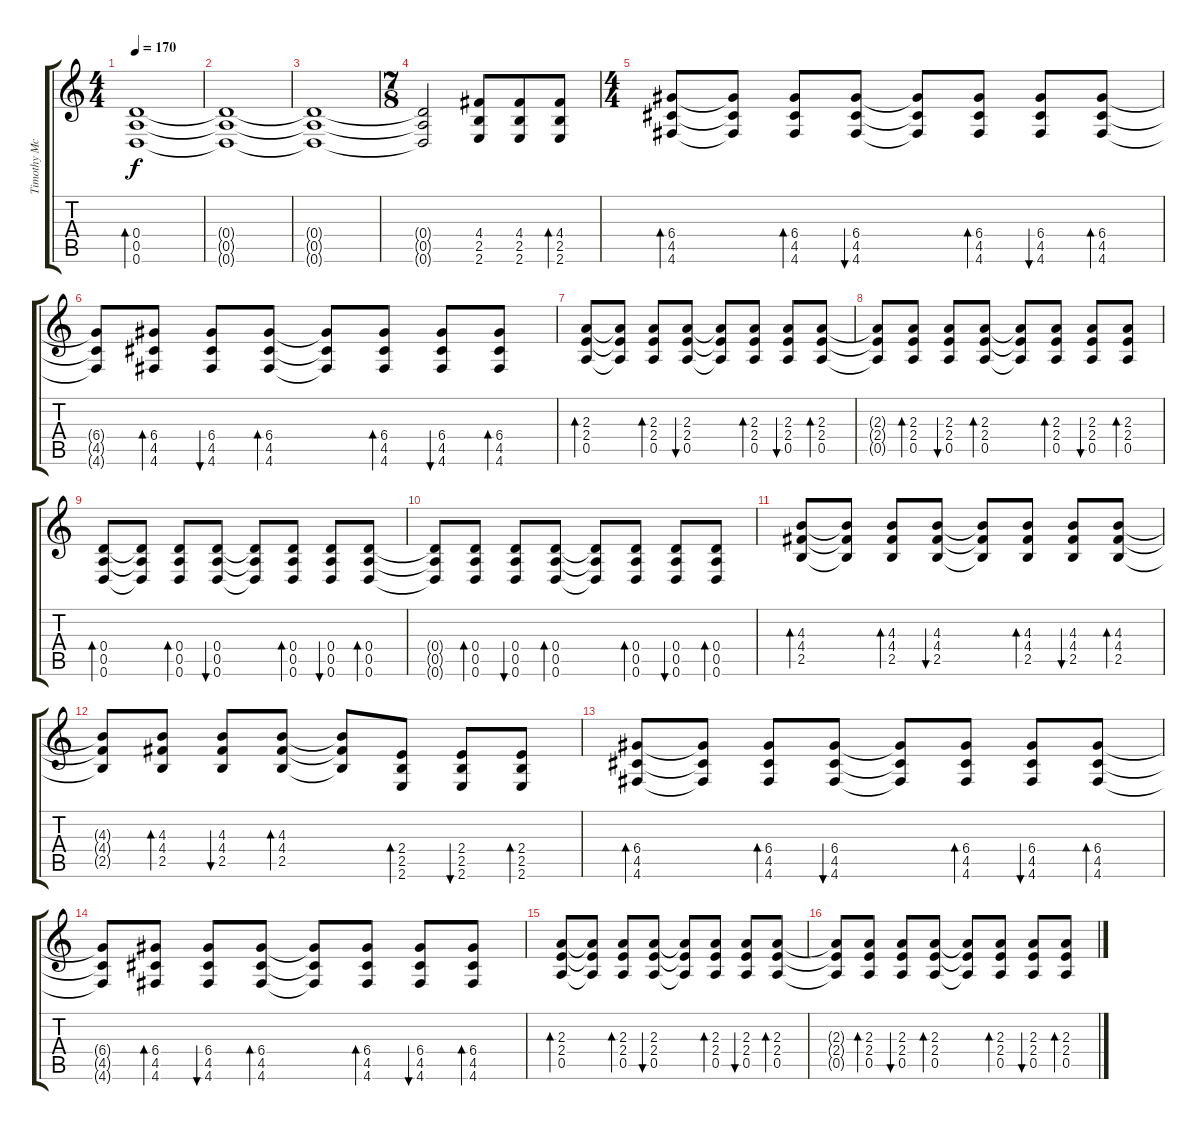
\track ("Timothy McTague (Lead Guitar)" "Timothy Mc") {instrument distortionguitar}
\staff {score tabs}
\tuning (E4 B3 G3 D3 A2 D2) {hide}
\ts (4 4)
\tempo 170
\clef g2
\ks c
(0.4 0.5 0.6).1{bd 60 dy f} |
(0.4{t} 0.5{t} 0.6{t}).1 |
(0.4{t} 0.5{t} 0.6{t}).1 |
\ts (7 8)
(0.4{t} 0.5{t} 0.6{t}).2 (4.4 2.5 2.6).8 (4.4 2.5 2.6).8 (4.4 2.5 2.6).8{bd 60} |
\ts (4 4)
(6.4 4.5 4.6).8{bd 60} (6.4{t} 4.5{t} 4.6{t}).8 (6.4 4.5 4.6).8{bd 60} (6.4 4.5 4.6).8{bu 60} (6.4{t} 4.5{t} 4.6{t}).8 (6.4 4.5 4.6).8{bd 60} (6.4 4.5 4.6).8{bu 60} (6.4 4.5 4.6).8{bd 60} |
(6.4{t} 4.5{t} 4.6{t}).8 (6.4 4.5 4.6).8{bd 60} (6.4 4.5 4.6).8{bu 60} (6.4 4.5 4.6).8{bd 60} (6.4{t} 4.5{t} 4.6{t}).8 (6.4 4.5 4.6).8{bd 60} (6.4 4.5 4.6).8{bu 60} (6.4 4.5 4.6).8{bd 60} |
(2.3 2.4 0.5).8{bd 60} (2.3{t} 2.4{t} 0.5{t}).8 (2.3 2.4 0.5).8{bd 60} (2.3 2.4 0.5).8{bu 60} (2.3{t} 2.4{t} 0.5{t}).8 (2.3 2.4 0.5).8{bd 60} (2.3 2.4 0.5).8{bu 60} (2.3 2.4 0.5).8{bd 60} |
(2.3{t} 2.4{t} 0.5{t}).8 (2.3 2.4 0.5).8{bd 60} (2.3 2.4 0.5).8{bu 60} (2.3 2.4 0.5).8{bd 60} (2.3{t} 2.4{t} 0.5{t}).8 (2.3 2.4 0.5).8{bd 60} (2.3 2.4 0.5).8{bu 60} (2.3 2.4 0.5).8{bd 60} |
(0.4 0.5 0.6).8{bd 60} (0.4{t} 0.5{t} 0.6{t}).8 (0.4 0.5 0.6).8{bd 60} (0.4 0.5 0.6).8{bu 60} (0.4{t} 0.5{t} 0.6{t}).8 (0.4 0.5 0.6).8{bd 60} (0.4 0.5 0.6).8{bu 60} (0.4 0.5 0.6).8{bd 60} |
(0.4{t} 0.5{t} 0.6{t}).8 (0.4 0.5 0.6).8{bd 60} (0.4 0.5 0.6).8{bu 60} (0.4 0.5 0.6).8{bd 60} (0.4{t} 0.5{t} 0.6{t}).8 (0.4 0.5 0.6).8{bd 60} (0.4 0.5 0.6).8{bu 60} (0.4 0.5 0.6).8{bd 60} |
(4.3 4.4 2.5).8{bd 60} (4.3{t} 4.4{t} 2.5{t}).8 (4.3 4.4 2.5).8{bd 60} (4.3 4.4 2.5).8{bu 60} (4.3{t} 4.4{t} 2.5{t}).8 (4.3 4.4 2.5).8{bd 60} (4.3 4.4 2.5).8{bu 60} (4.3 4.4 2.5).8{bd 60} |
(4.3{t} 4.4{t} 2.5{t}).8 (4.3 4.4 2.5).8{bd 60} (4.3 4.4 2.5).8{bu 60} (4.3 4.4 2.5).8{bd 60} (4.3{t} 4.4{t} 2.5{t}).8 (2.4 2.5 2.6).8{bd 60} (2.4 2.5 2.6).8{bu 60} (2.4 2.5 2.6).8{bd 60} |
(6.4 4.5 4.6).8{bd 60} (6.4{t} 4.5{t} 4.6{t}).8 (6.4 4.5 4.6).8{bd 60} (6.4 4.5 4.6).8{bu 60} (6.4{t} 4.5{t} 4.6{t}).8 (6.4 4.5 4.6).8{bd 60} (6.4 4.5 4.6).8{bu 60} (6.4 4.5 4.6).8{bd 60} |
(6.4{t} 4.5{t} 4.6{t}).8 (6.4 4.5 4.6).8{bd 60} (6.4 4.5 4.6).8{bu 60} (6.4 4.5 4.6).8{bd 60} (6.4{t} 4.5{t} 4.6{t}).8 (6.4 4.5 4.6).8{bd 60} (6.4 4.5 4.6).8{bu 60} (6.4 4.5 4.6).8{bd 60} |
(2.3 2.4 0.5).8{bd 60} (2.3{t} 2.4{t} 0.5{t}).8 (2.3 2.4 0.5).8{bd 60} (2.3 2.4 0.5).8{bu 60} (2.3{t} 2.4{t} 0.5{t}).8 (2.3 2.4 0.5).8{bd 60} (2.3 2.4 0.5).8{bu 60} (2.3 2.4 0.5).8{bd 60} |
(2.3{t} 2.4{t} 0.5{t}).8 (2.3 2.4 0.5).8{bd 60} (2.3 2.4 0.5).8{bu 60} (2.3 2.4 0.5).8{bd 60} (2.3{t} 2.4{t} 0.5{t}).8 (2.3 2.4 0.5).8{bd 60} (2.3 2.4 0.5).8{bu 60} (2.3 2.4 0.5).8{bd 60}
